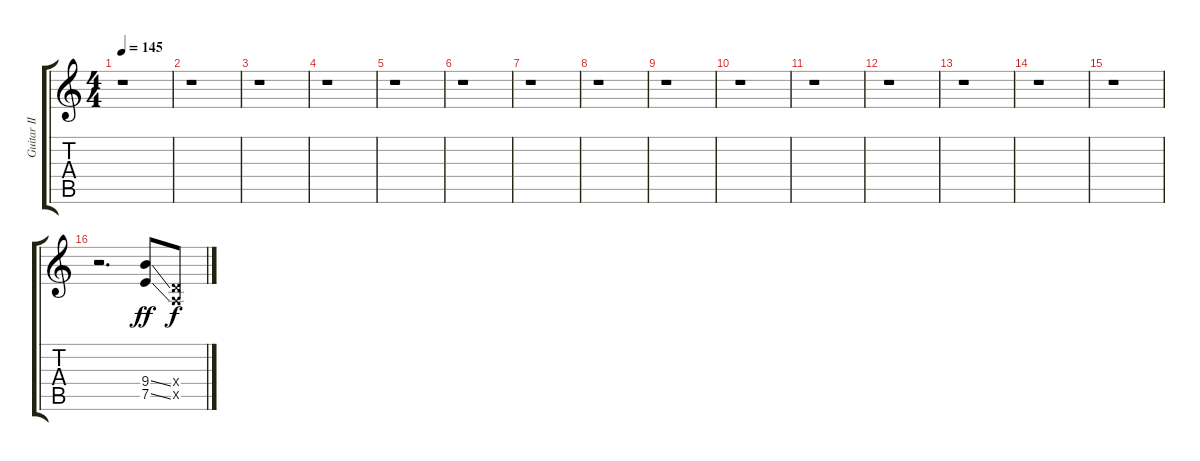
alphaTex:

\track ("Guitar II" "Guitar II") {instrument distortionguitar}
\staff {score tabs}
\tuning (E4 B3 G3 D3 A2 E2) {hide}
\ts (4 4)
\tempo 145
\clef g2
\ks c
r.1{dy ff} |
r.1 |
r.1 |
r.1 |
r.1 |
r.1 |
r.1 |
r.1 |
r.1 |
r.1 |
r.1 |
r.1 |
r.1 |
r.1 |
r.1 |
r.2{d} (9.4{ss} 7.5{ss}).8 (0.4{x} 0.5{x}).8{dy f}
